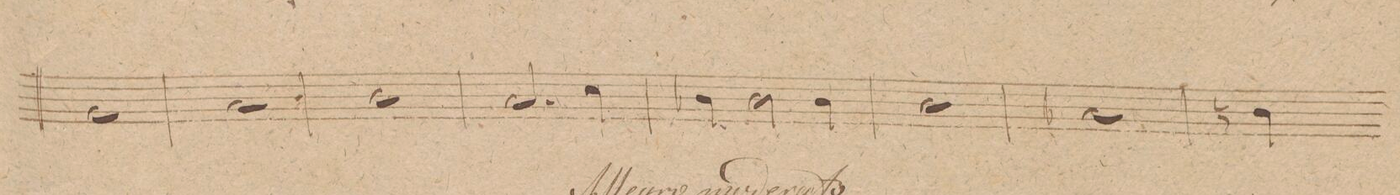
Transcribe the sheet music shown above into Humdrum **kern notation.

**kern	**dynam
*I"Clarnetto. in A.	*
*clefG2	*
*k[f#c#g#]	*
*met(c)	*
*M4/4	*
1e	.
=10	=10
1f#	.
=11	=11
1g#	.
=12	=12
2.f#/	.
4a\	.
=13	=13
4gX\	.
2g\	.
4g\	.
=14	=14
1g#	.
=15	=15
1fX	.
=16	=16
4g#X\	.
*-	*-
